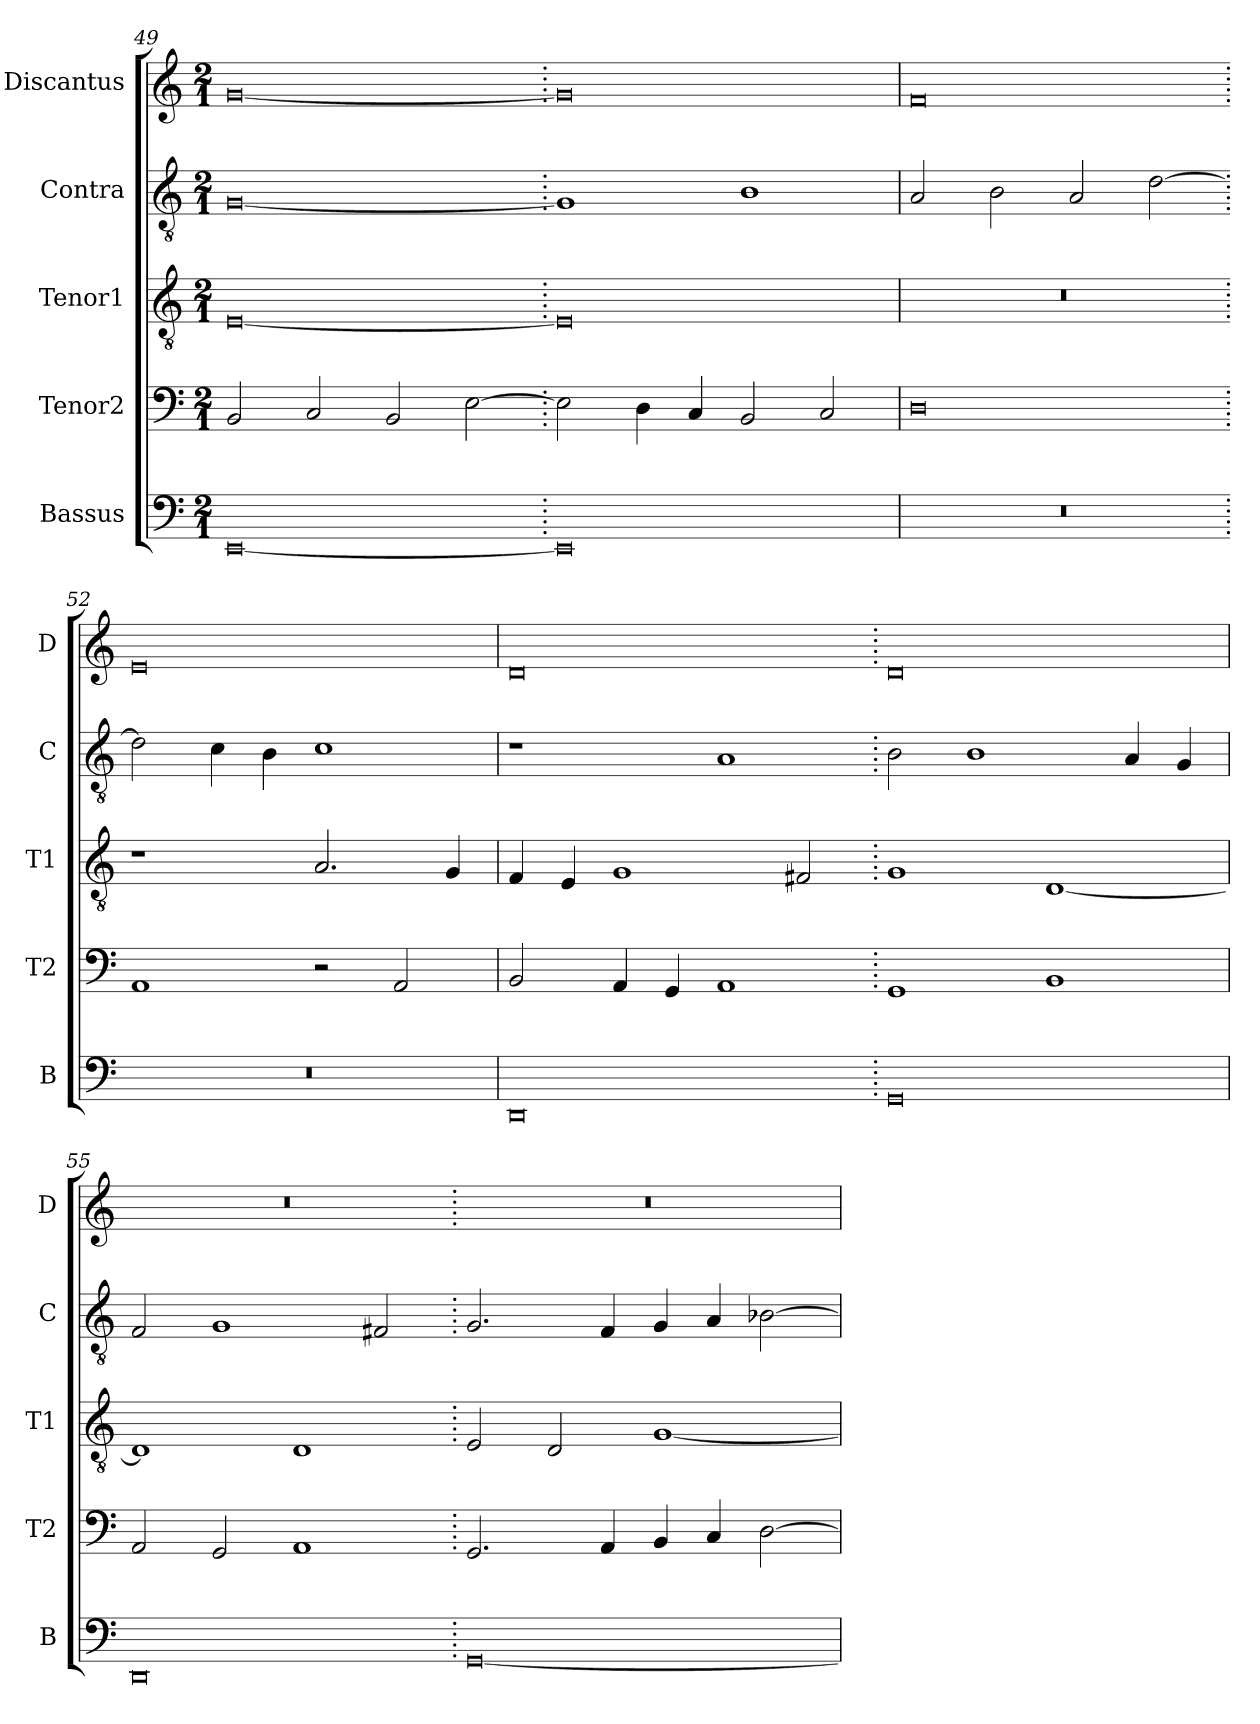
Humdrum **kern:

**kern	**kern	**kern	**kern	**kern
*part5	*part4	*part3	*part2	*part1
*staff5	*staff4	*staff3	*staff2	*staff1
*I"Bassus	*I"Tenor2	*I"Tenor1	*I"Contra	*I"Discantus
*I'B	*I'T2	*I'T1	*I'C	*I'D
*clefF4	*clefF4	*clefGv2	*clefGv2	*clefG2
*k[]	*k[]	*k[]	*k[]	*k[]
*M2/1	*M2/1	*M2/1	*M2/1	*M2/1
=49	=49	=49	=49	=49
[0EE	2BB/	[0E	[0G	[0g
.	2C/	.	.	.
.	2BB/	.	.	.
.	[2E\	.	.	.
=50.	=50.	=50.	=50.	=50.
0EE]	2E\]	0E]	1G]	0g]
.	4D\	.	.	.
.	4C/	.	.	.
.	2BB/	.	1B	.
.	2C/	.	.	.
=51	=51	=51	=51	=51
0r	0D	0r	2A/	0f
.	.	.	2B\	.
.	.	.	2A/	.
.	.	.	[2d\	.
=52.	=52.	=52.	=52.	=52.
0r	1AA	1r	2d\]	0e
.	.	.	4c\	.
.	.	.	4B\	.
.	2r	2.A/	1c	.
.	2AA/	.	.	.
.	.	4G/	.	.
=53	=53	=53	=53	=53
0DD	2BB/	4F/	1r	0d
.	.	4E/	.	.
.	4AA/	1G	.	.
.	4GG/	.	.	.
.	1AA	.	1A	.
.	.	2F#X/	.	.
=54.	=54.	=54.	=54.	=54.
0GG	1GG	1G	2B\	0d
.	.	.	1B	.
.	1BB	[1D	.	.
.	.	.	4A/	.
.	.	.	4G/	.
=55	=55	=55	=55	=55
0DD	2AA/	1D]	2F/	0r
.	2GG/	.	1G	.
.	1AA	1D	.	.
.	.	.	2F#X/	.
=56.	=56.	=56.	=56.	=56.
[0GG	2.GG/	2E/	2.G/	0r
.	.	2D/	.	.
.	4AA/	.	4F/	.
.	4BB/	[1G	4G/	.
.	4C/	.	4A/	.
.	[2D\	.	[2B-X\	.
=	=	=	=	=
*-	*-	*-	*-	*-
